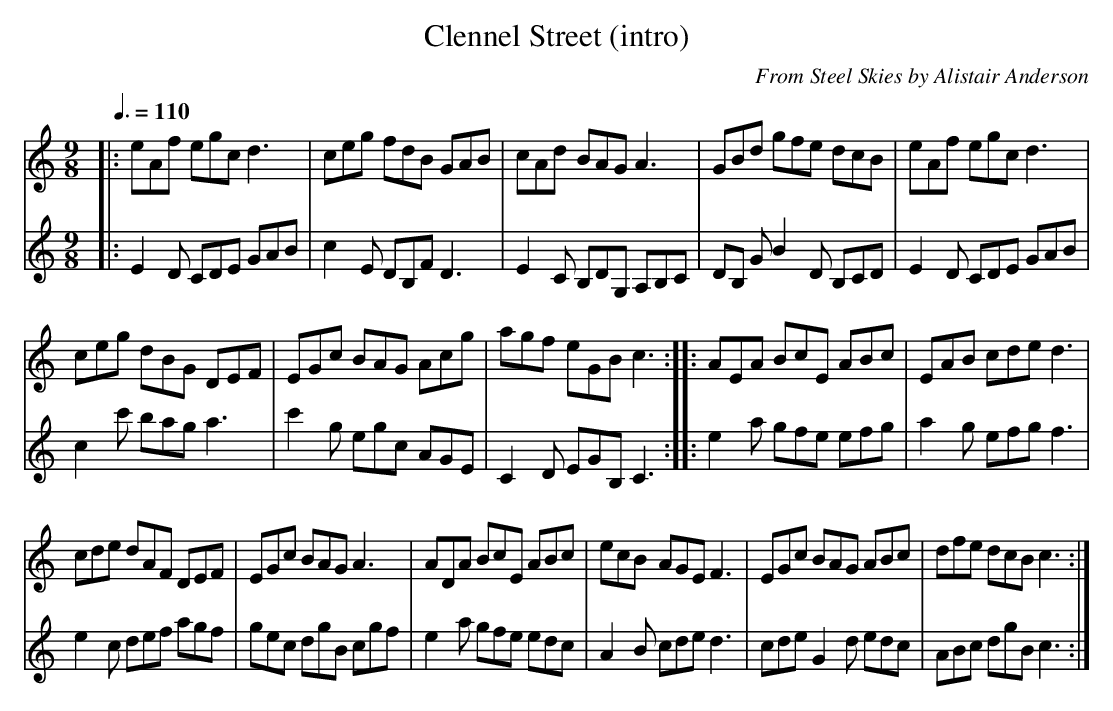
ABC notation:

X:1
T:Clennel Street (intro)
C: From Steel Skies by Alistair Anderson
Q:3/8=110
M:9/8
L:1/8
K:C major
[V:1]|:eAf egc d3 | ceg fdB GAB | cAd BAG A3 | GBd gfe dcB | eAf egc d3 |
[V:2]|:E2 D CDE GAB | c2 E DB,F D3 | E2 C B,DG, A,B,C |DB, G B2 D B,CD | E2 D CDE GAB |
[V:1]ceg dBG DEF | EGc BAG Acg | agf eGB c3 :: AEA BcE ABc | EAB cde d3 |
[V:2]c2 c' bag a3 | c'2 g egc AGE | C2 D EGB, C3 :: e2 a gfe efg | a2 g efg f3 |
[V:1]cde dAF DEF | EGc BAG A3 | ADA BcE ABc | ecB AGE F3 | EGc BAG ABc | dfe dcB c3 :|
[V:2]e2 c def agf | gec dgB cgf | e2 a gfe edc | A2 B cde d3 | cde G2 d edc | ABc dgB c3 :|
